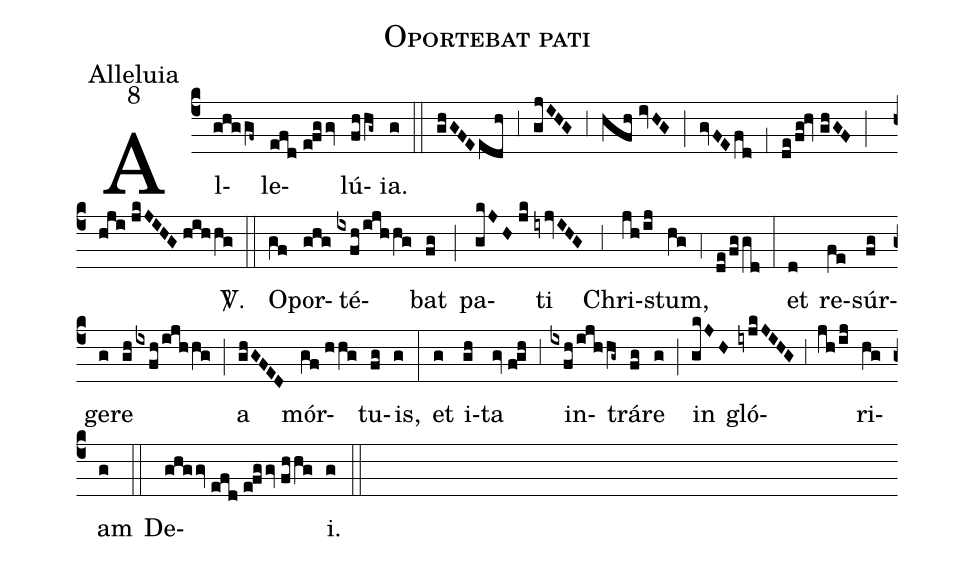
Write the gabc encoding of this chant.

name:Oportebat pati;
office-part:Alleluia;
mode:8;
%%
(c4) Al(ghggf~)le(efd//e!fggv)lú(fhhg~)ia.(g) (::) (ghGFE/edh) (;3) (gjIHG) (;3) (hfh//ivHG) (;) (gvFE/fd) (;1) (de/fg!hv//ghGF) (;) (hji//jkJIHG//hihhg) <sp>V/</sp>.(::) O(gf)por(ghg)té(ixfh/ijhhg)bat(fg) (;) pa(gkJH//jk)ti(iyjvIHG) (;3) Chri(jh/ij)stum,(hg) (;4) (de/fggd) (:) et(d) re(fe)súr(fg)ge(g)re(gh/ixfh/ijhhg) (;) a(ghGFED) mór(gf//hhg)tu(fg)is,(g) (:) et(g) i(gh)ta(gv//f!gh) (;3) in(ixfh/ijhhg~)trá(fg)re(g) (;) in(gkJH) gló(iyjkJIHG;3jh/ij)ri(hg)am(g) (::) De(ghggv//efd//e!fggv//fhhg)i.(g) (::)
